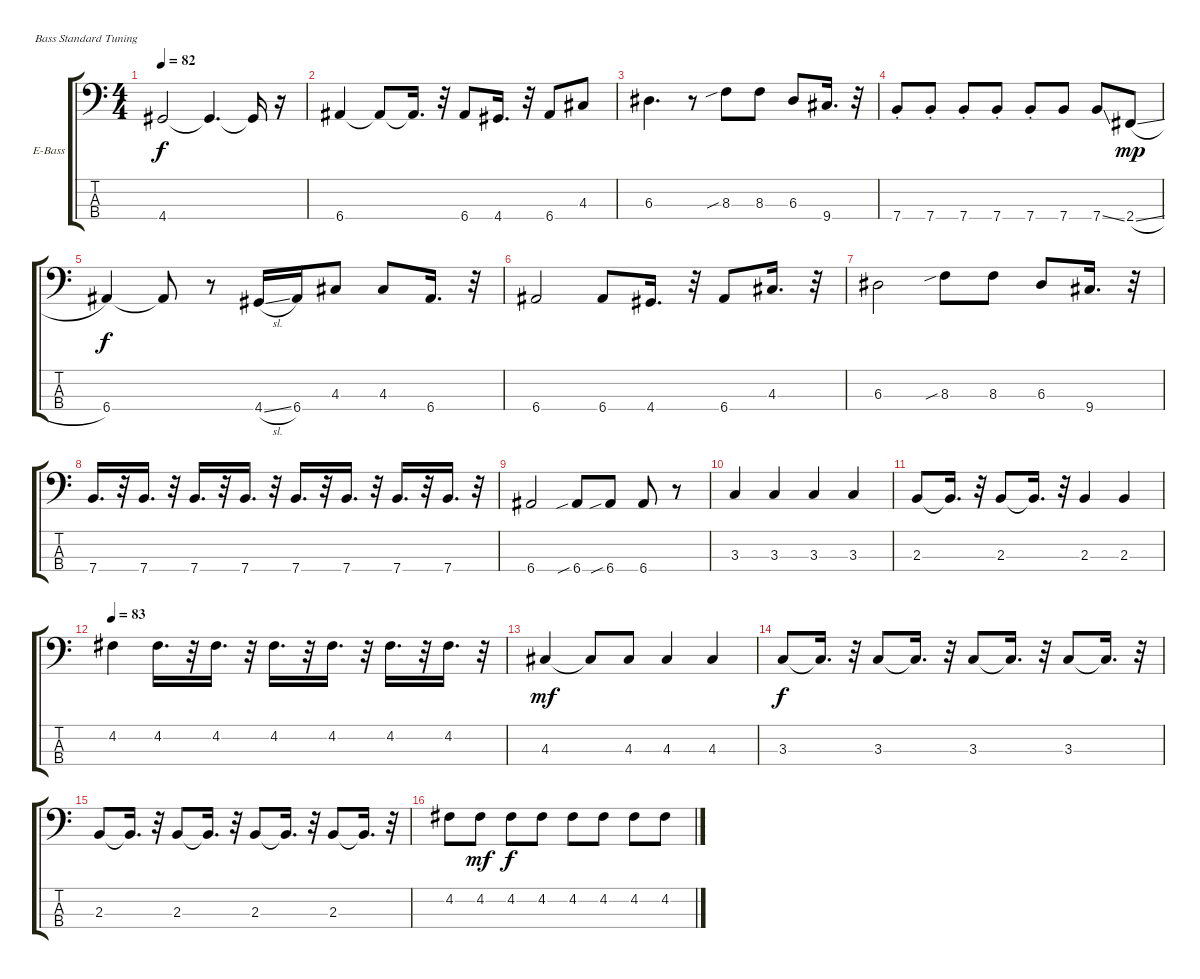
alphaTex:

\defaultSystemsLayout 4
\bracketExtendMode groupsimilarinstruments
\firstSystemTrackNameOrientation horizontal
\otherSystemsTrackNameOrientation horizontal
\track ("Electric Bass" "E-Bass") {instrument electricbassfinger}
\staff {score tabs}
\tuning (G2 D2 A1 E1)
\ts (4 4)
\tempo 82
\clef f4
\ks c
4.4.2{dy f} 4.4{t}.4{d} 4.4{t}.16 r.16 |
6.4.4 6.4{t}.8 6.4{t}.16{d} r.32 6.4.8 4.4.16{d} r.32 6.4.8 4.3.8 |
6.3.4{d} r.8 8.3{sib}.8 8.3.8 6.3.8 9.4.16{d} r.32 |
7.4{st}.8 7.4{st}.8 7.4{st}.8 7.4{st}.8 7.4{st}.8 7.4.8 7.4{ss}.8 2.4{sl}.8{dy mp} |
6.4.4{dy f} 6.4{t}.8 r.8 4.4{sl}.16 6.4.16 4.3.8 4.3.8 6.4.16{d} r.32 |
6.4.2 6.4.8 4.4.16{d} r.32 6.4.8 4.3.16{d} r.32 |
6.3.2 8.3{sib}.8 8.3.8 6.3.8 9.4.16{d} r.32 |
7.4.16{d} r.32 7.4.16{d} r.32 7.4.16{d} r.32 7.4.16{d} r.32 7.4.16{d} r.32 7.4.16{d} r.32 7.4.16{d} r.32 7.4.16{d} r.32 |
6.4.2 6.4{sib}.8 6.4{sib}.8 6.4.8 r.8 |
3.3.4 3.3.4 3.3.4 3.3.4 |
2.3.8 2.3{t}.16{d} r.32 2.3.8 2.3{t}.16{d} r.32 2.3.4 2.3.4 |
\tempo 83
4.2.4 4.2.16{d} r.32 4.2.16{d} r.32 4.2.16{d} r.32 4.2.16{d} r.32 4.2.16{d} r.32 4.2.16{d} r.32 |
4.3.4{dy mf} 4.3{t}.8 4.3.8 4.3.4 4.3.4 |
3.3.8{dy f} 3.3{t}.16{d} r.32 3.3.8 3.3{t}.16{d} r.32 3.3.8 3.3{t}.16{d} r.32 3.3.8 3.3{t}.16{d} r.32 |
2.3.8 2.3{t}.16{d} r.32 2.3.8 2.3{t}.16{d} r.32 2.3.8 2.3{t}.16{d} r.32 2.3.8 2.3{t}.16{d} r.32 |
4.2.8 4.2.8{dy mf} 4.2.8{dy f} 4.2.8 4.2.8 4.2.8 4.2.8 4.2.8
